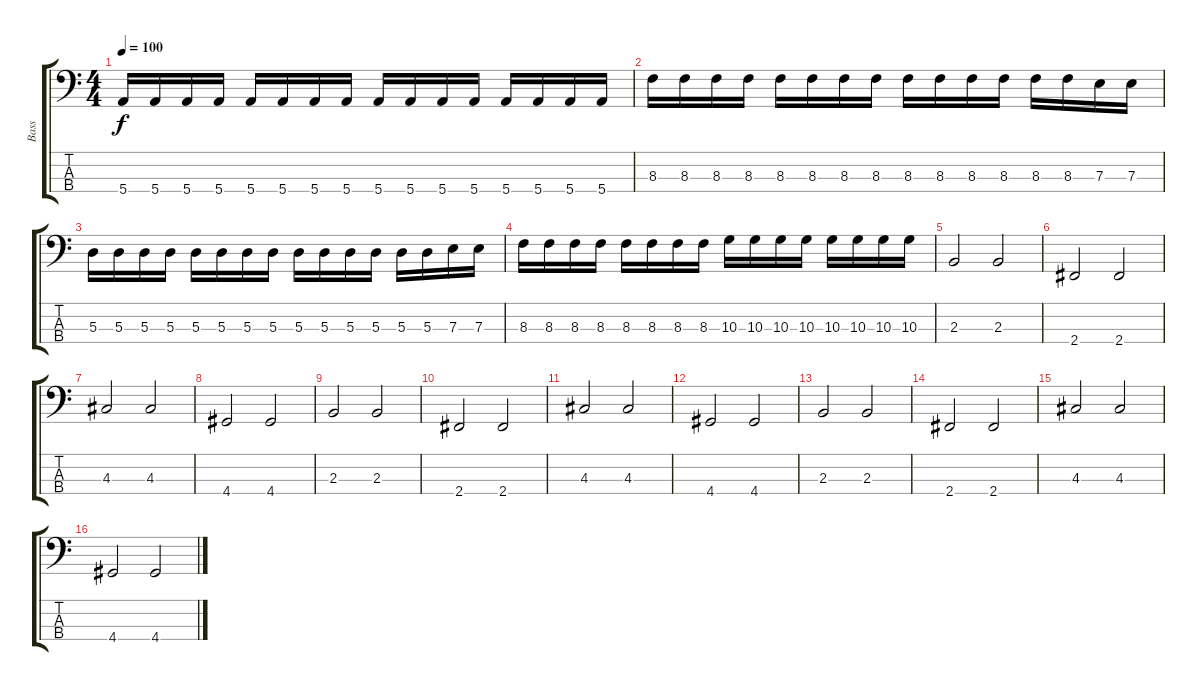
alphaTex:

\track ("Bass" "Bass") {instrument electricbasspick}
\staff {score tabs}
\tuning (G2 D2 A1 E1) {hide}
\ts (4 4)
\tempo 100
\clef f4
\ks c
5.4.16{dy f} 5.4.16 5.4.16 5.4.16 5.4.16 5.4.16 5.4.16 5.4.16 5.4.16 5.4.16 5.4.16 5.4.16 5.4.16 5.4.16 5.4.16 5.4.16 |
8.3.16 8.3.16 8.3.16 8.3.16 8.3.16 8.3.16 8.3.16 8.3.16 8.3.16 8.3.16 8.3.16 8.3.16 8.3.16 8.3.16 7.3.16 7.3.16 |
5.3.16 5.3.16 5.3.16 5.3.16 5.3.16 5.3.16 5.3.16 5.3.16 5.3.16 5.3.16 5.3.16 5.3.16 5.3.16 5.3.16 7.3.16 7.3.16 |
8.3.16 8.3.16 8.3.16 8.3.16 8.3.16 8.3.16 8.3.16 8.3.16 10.3.16 10.3.16 10.3.16 10.3.16 10.3.16 10.3.16 10.3.16 10.3.16 |
2.3.2 2.3.2 |
2.4.2 2.4.2 |
4.3.2 4.3.2 |
4.4.2 4.4.2 |
2.3.2 2.3.2 |
2.4.2 2.4.2 |
4.3.2 4.3.2 |
4.4.2 4.4.2 |
2.3.2 2.3.2 |
2.4.2 2.4.2 |
4.3.2 4.3.2 |
4.4.2 4.4.2
